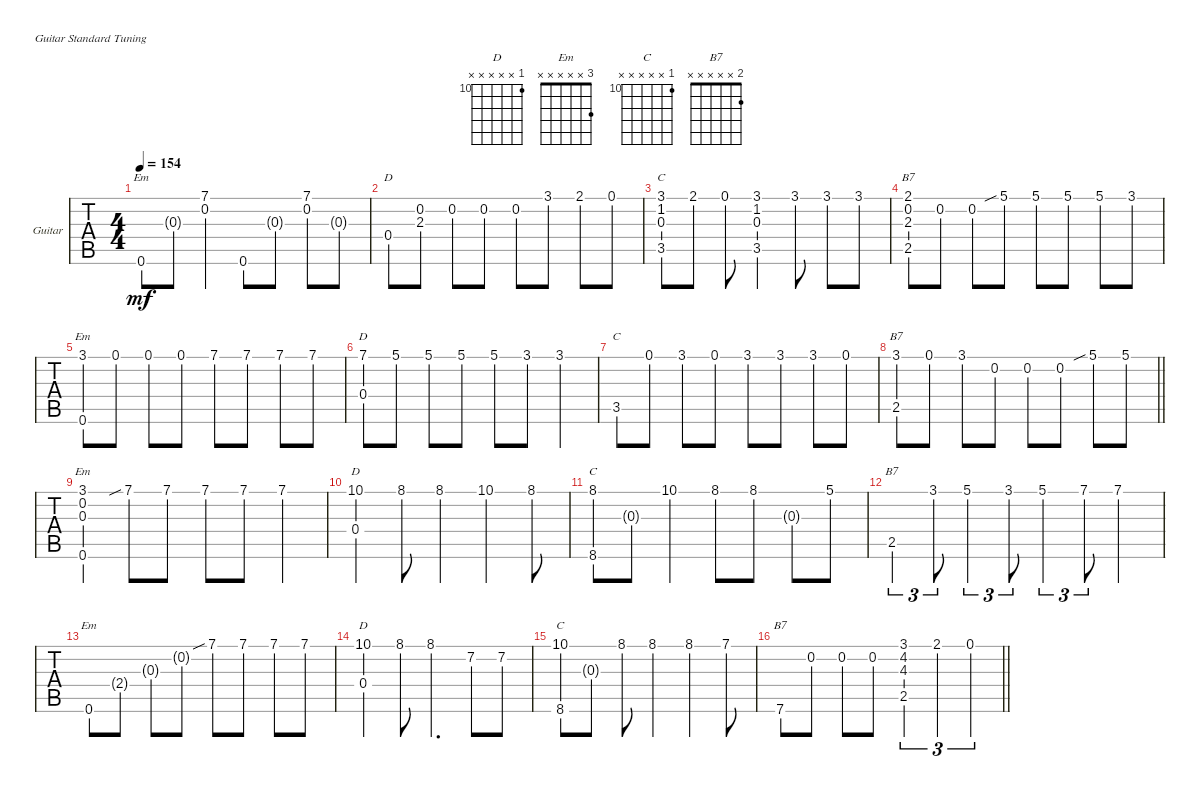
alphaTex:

\bracketExtendMode groupsimilarinstruments
\firstSystemTrackNameOrientation horizontal
\otherSystemsTrackNameOrientation horizontal
\track ("" "Guitar") {instrument acousticguitarsteel}
\staff {tabs}
\tuning (E4 B3 G3 D3 A2 E2)
\chord ("D" 7 x x x x x) {firstfret 7}
\chord ("Em" x x x x x x)
\chord ("C" x x x x x x)
\chord ("B7" x x x x x x)
\chord ("Em" 3 x x x x x)
\chord ("D" x x x x x x)
\chord ("B7" 3 x x x x x)
\chord ("C" 3 x x x x x)
\chord ("B7" 2 x x x x x)
\chord ("D" 10 x x x x x) {firstfret 10}
\chord ("C" 8 x x x x x) {firstfret 8}
\chord ("C" 10 x x x x x) {firstfret 10}
\ts (4 4)
\tempo 154
\clef g2
\ks c
0.6.8{ch "Em" dy mf} 0.3{g}.8 (7.1 0.2).4 0.6.8 0.3{g}.8 (7.1 0.2).8 0.3{g}.8 |
0.4.8{ch "D"} (0.2 2.3).8 0.2.8 0.2.8 0.2.8 3.1.8 2.1.8 0.1.8 |
(3.1 1.2 0.3 3.5).8{ch "C"} 2.1.8 0.1.8 (3.1 1.2 0.3 3.5).4 3.1.8 3.1.8 3.1.8 |
(2.1 2.5 0.2 2.3).8{ch "B7"} 0.2.8 0.2.8 5.1{sib}.8 5.1.8 5.1.8 5.1.8 3.1.8 |
(3.1 0.6).8{ch "Em"} 0.1.8 0.1.8 0.1.8 7.1.8 7.1.8 7.1.8 7.1.8 |
(7.1 0.4).8{ch "D"} 5.1.8 5.1.8 5.1.8 5.1.8 3.1.8 3.1.4 |
3.5.8{ch "C"} 0.1.8 3.1.8 0.1.8 3.1.8 3.1.8 3.1.8 0.1.8 |
\barLineRight lightlight
(3.1 2.5).8{ch "B7"} 0.1.8 3.1.8 0.2.8 0.2.8 0.2.8 5.1{sib}.8 5.1.8 |
(3.1 0.6 0.3 0.2).4{ch "Em"} 7.1{sib}.8 7.1.8 7.1.8 7.1.8 7.1.4 |
(10.1 0.4).4{ch "D"} 8.1.8 8.1.4 10.1.4 8.1.8 |
(8.1 8.6).8{ch "C"} 0.3{g}.8 10.1.4 8.1.8 8.1.8 0.3{g}.8 5.1.8 |
2.5.4{tu (3 2) ch "B7"} 3.1.8{tu (3 2)} 5.1.4{tu (3 2)} 3.1.8{tu (3 2)} 5.1.4{tu (3 2)} 7.1.8{tu (3 2)} 7.1.4 |
0.6.8{ch "Em"} 2.4{g}.8 0.3{g}.8 0.2{g}.8 7.1{sib}.8 7.1.8 7.1.8 7.1.8 |
(10.1 0.4).4{ch "D"} 8.1.8 8.1.4{d} 7.2.8 7.2.8 |
(10.1 8.6).8{ch "C"} 0.3{g}.8 8.1.8 8.1.4 8.1.4 7.1.8 |
\barLineRight lightlight
7.6.8{ch "B7"} 0.2.8 0.2.8 0.2.8 (3.1 4.3 4.2 2.5).4{tu (3 2)} 2.1.4{tu (3 2)} 0.1.4{tu (3 2)}
